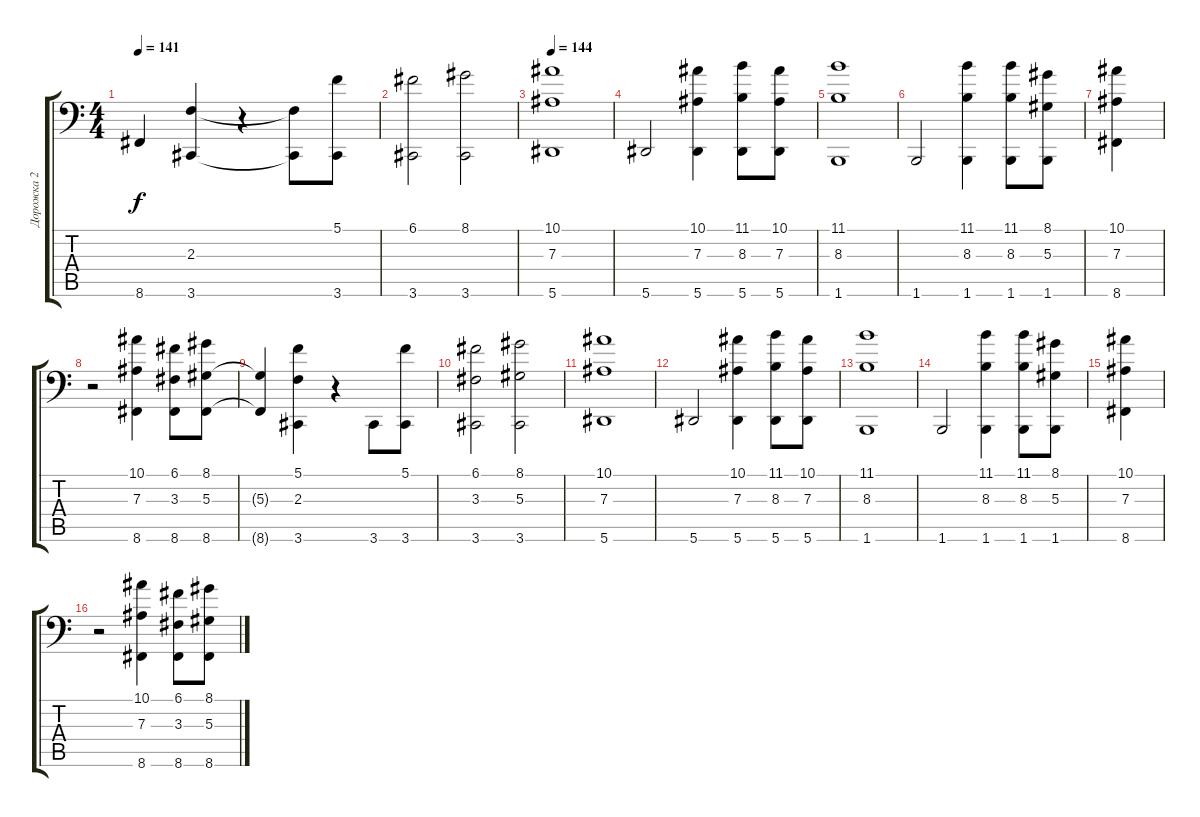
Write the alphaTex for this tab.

\track ("Дорожка 2" "Дорожка 2") {instrument acousticgrandpiano}
\staff {score tabs}
\tuning (C4 G3 Eb3 Bb2 F2 Bb1) {hide}
\ts (4 4)
\tempo 141
\clef f4
\ks c
8.6{t}.4{dy f} (2.3 3.6).4 r.4 (2.3{t} 3.6{t}).8 (5.1 3.6).8 |
(6.1 3.6).2 (8.1 3.6).2 |
\tempo 144
(10.1 7.3 5.6).1 |
5.6.2 (10.1 7.3 5.6).4 (11.1 8.3 5.6).8 (10.1 7.3 5.6).8 |
(11.1 8.3 1.6).1 |
1.6.2 (11.1 8.3 1.6).4 (11.1 8.3 1.6).8 (8.1 5.3 1.6).8 |
(10.1 7.3 8.6).4 |
r.2 (10.1 7.3 8.6).4 (6.1 3.3 8.6).8 (8.1 5.3 8.6).8 |
(5.3{t} 8.6{t}).4 (5.1 2.3 3.6).4 r.4 3.6.8 (5.1 3.6).8 |
(6.1 3.3 3.6).2 (8.1 5.3 3.6).2 |
(10.1 7.3 5.6).1 |
5.6.2 (10.1 7.3 5.6).4 (11.1 8.3 5.6).8 (10.1 7.3 5.6).8 |
(11.1 8.3 1.6).1 |
1.6.2 (11.1 8.3 1.6).4 (11.1 8.3 1.6).8 (8.1 5.3 1.6).8 |
(10.1 7.3 8.6).4 |
r.2 (10.1 7.3 8.6).4 (6.1 3.3 8.6).8 (8.1 5.3 8.6).8
